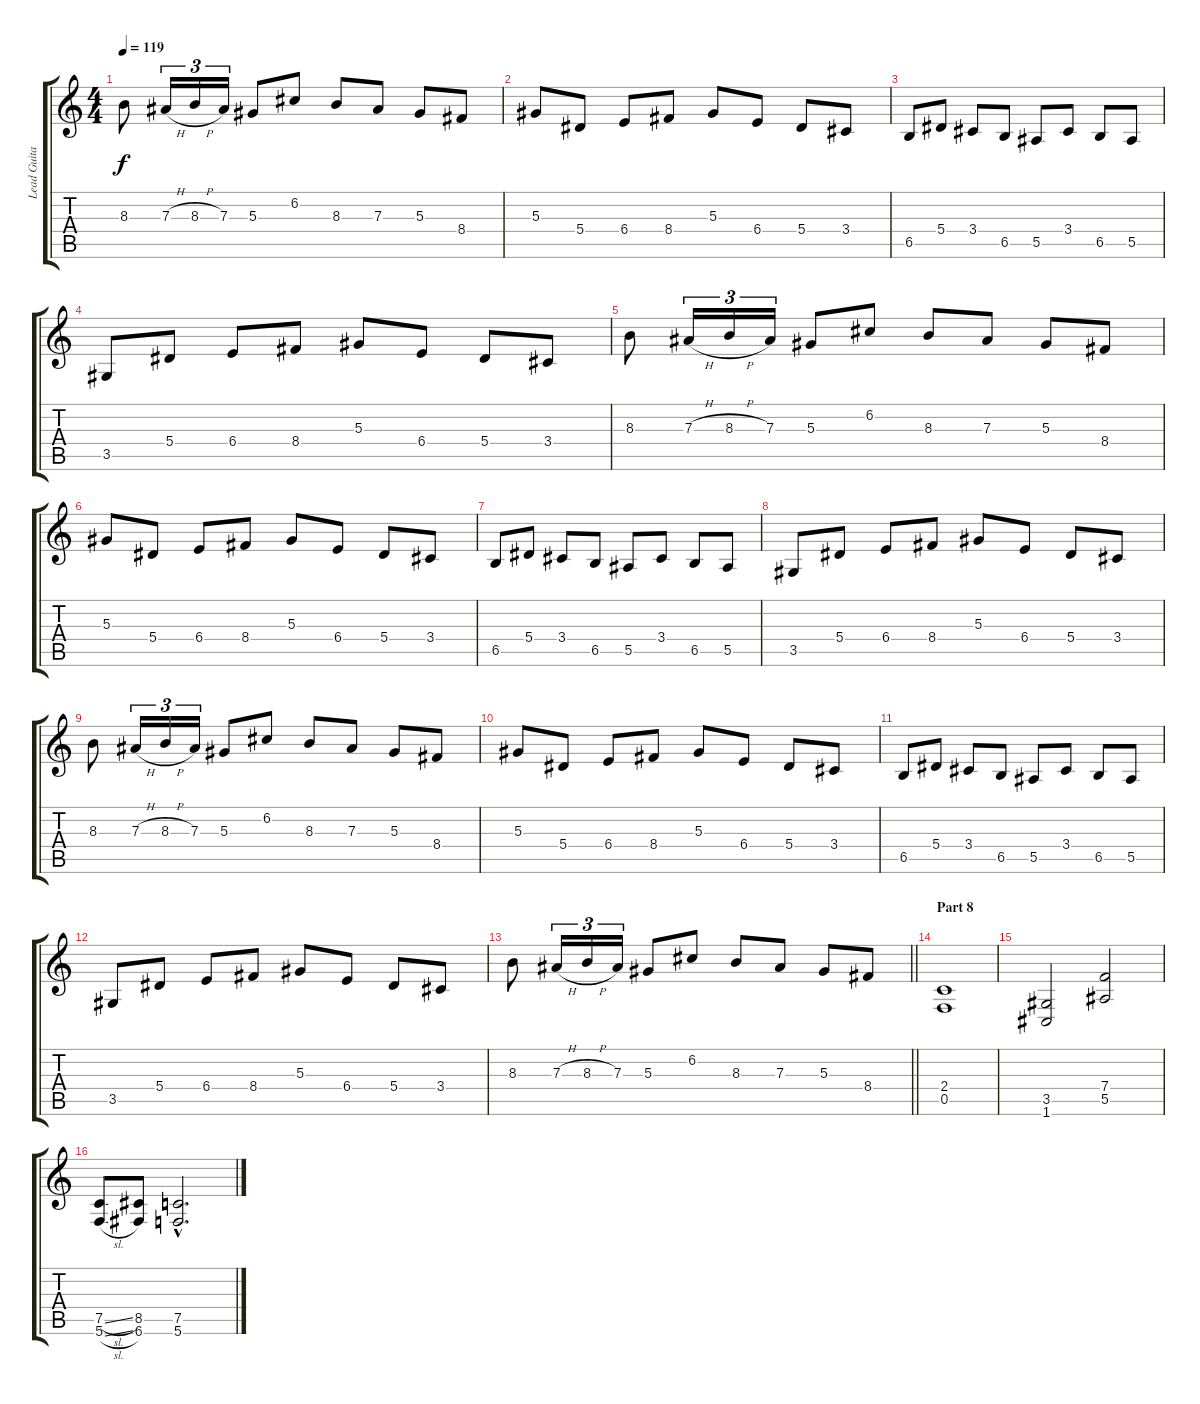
\track ("Lead Guitar" "Lead Guita") {instrument overdrivenguitar}
\staff {score tabs}
\tuning (C4 G3 Eb3 Bb2 F2 C2) {hide}
\ts (4 4)
\tempo 119
\clef g2
\ks c
8.3.8{dy f} 7.3{h}.16{tu (3 2)} 8.3{h}.16{tu (3 2)} 7.3.16{tu (3 2)} 5.3.8 6.2.8 8.3.8 7.3.8 5.3.8 8.4.8 |
5.3.8 5.4.8 6.4.8 8.4.8 5.3.8 6.4.8 5.4.8 3.4.8 |
6.5.8 5.4.8 3.4.8 6.5.8 5.5.8 3.4.8 6.5.8 5.5.8 |
3.5.8 5.4.8 6.4.8 8.4.8 5.3.8 6.4.8 5.4.8 3.4.8 |
8.3.8 7.3{h}.16{tu (3 2)} 8.3{h}.16{tu (3 2)} 7.3.16{tu (3 2)} 5.3.8 6.2.8 8.3.8 7.3.8 5.3.8 8.4.8 |
5.3.8 5.4.8 6.4.8 8.4.8 5.3.8 6.4.8 5.4.8 3.4.8 |
6.5.8 5.4.8 3.4.8 6.5.8 5.5.8 3.4.8 6.5.8 5.5.8 |
3.5.8 5.4.8 6.4.8 8.4.8 5.3.8 6.4.8 5.4.8 3.4.8 |
8.3.8 7.3{h}.16{tu (3 2)} 8.3{h}.16{tu (3 2)} 7.3.16{tu (3 2)} 5.3.8 6.2.8 8.3.8 7.3.8 5.3.8 8.4.8 |
5.3.8 5.4.8 6.4.8 8.4.8 5.3.8 6.4.8 5.4.8 3.4.8 |
6.5.8 5.4.8 3.4.8 6.5.8 5.5.8 3.4.8 6.5.8 5.5.8 |
3.5.8 5.4.8 6.4.8 8.4.8 5.3.8 6.4.8 5.4.8 3.4.8 |
\barLineRight lightlight
8.3.8 7.3{h}.16{tu (3 2)} 8.3{h}.16{tu (3 2)} 7.3.16{tu (3 2)} 5.3.8 6.2.8 8.3.8 7.3.8 5.3.8 8.4.8 |
\section ("" "Part 8")
(2.4 0.5).1 |
(3.5 1.6).2 (7.4 5.5).2 |
(7.5{sl} 5.6{sl}).8 (8.5 6.6).8 (7.5{hac} 5.6{hac}).2{d}
